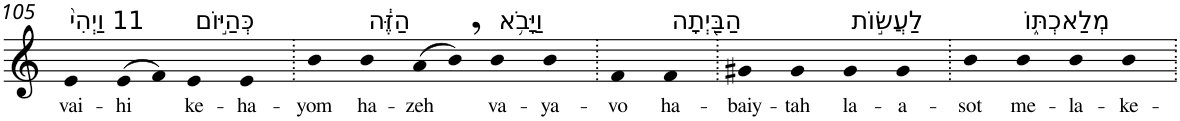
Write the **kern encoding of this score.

**kern	**text
*part1	*part1
*staff1	*staff1
*I"Piano	*
*I'Pno	*
!!LO:PB:g=z
*clefG2	*
*k[]	*
=105	=105
!LO:TX:a:t=11 וַיְהִי֙	!
!	!LO:LY:b
4e	vai-
!	!LO:LY:b
(>8e	-hi
8f)	.
!LO:TX:a:t=כְּהַיּ֣וֹם	!
!	!LO:LY:b
4e	ke-
!	!LO:LY:b
4e	-ha-
=106.	=106.
!	!LO:LY:b
4b	-yom
!LO:TX:a:t=הַזֶּ֔ה	!
!	!LO:LY:b
4b	ha-
!	!LO:LY:b
(>8a	-zeh
8b,)	.
!LO:TX:a:t=וַיָּבֹ֥א	!
!	!LO:LY:b
4b	va-
!	!LO:LY:b
4b	-ya-
=107.	=107.
!	!LO:LY:b
4f	-vo
!LO:TX:a:t=הַבַּ֖יְתָה	!
!	!LO:LY:b
4f	ha-
=108.	=108.
!	!LO:LY:b
4g#X	-baiy-
!	!LO:LY:b
4g#	-tah
!LO:TX:a:t=לַעֲשׂ֣וֹת	!
!	!LO:LY:b
4g#	la-
!	!LO:LY:b
4g#	-a-
=109.	=109.
!	!LO:LY:b
4b	-sot
!LO:TX:a:t=מְלַאכְתּ֑וֹ	!
!	!LO:LY:b
4b	me-
!	!LO:LY:b
4b	-la-
!	!LO:LY:b
4b	-ke-
=.	=.
*-	*-
